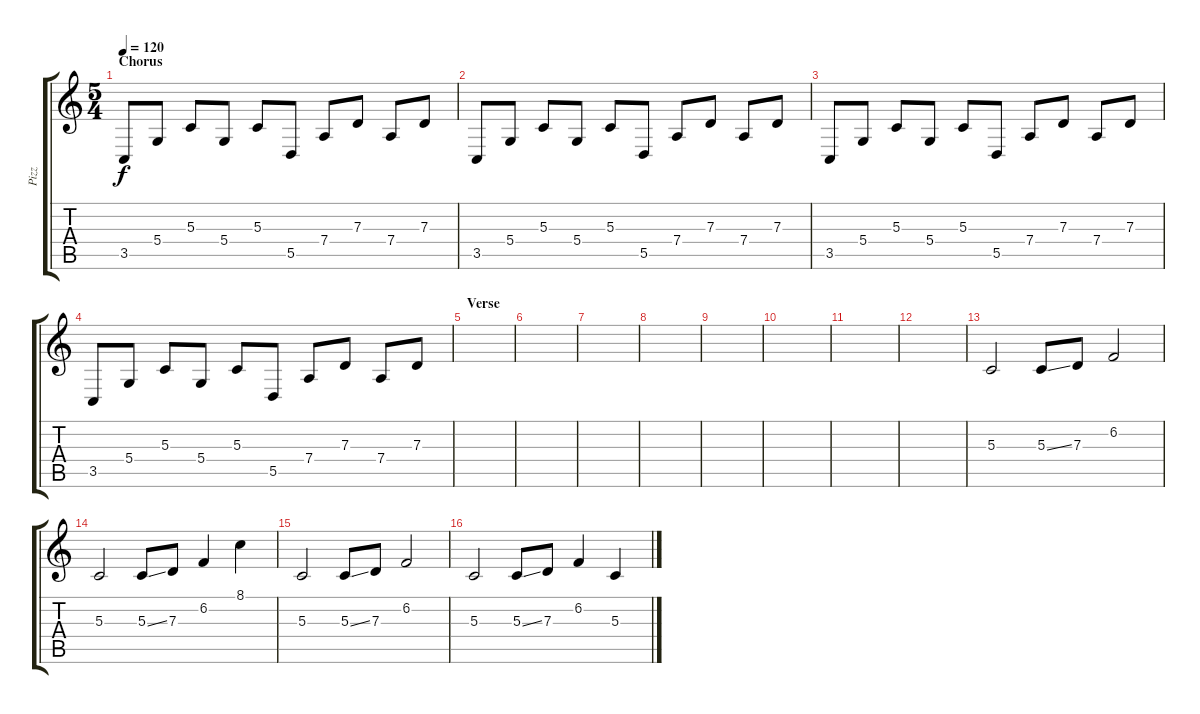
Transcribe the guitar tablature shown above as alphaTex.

\track ("Pizz" "Pizz") {instrument pizzicatostrings}
\staff {score tabs}
\tuning (E4 B3 G3 D3 A2 E2) {hide}
\ts (5 4)
\section ("" "Chorus")
\tempo 120
\clef g2
\ks c
3.5.8{dy f} 5.4.8 5.3.8 5.4.8 5.3.8 5.5.8 7.4.8 7.3.8 7.4.8 7.3.8 |
3.5.8 5.4.8 5.3.8 5.4.8 5.3.8 5.5.8 7.4.8 7.3.8 7.4.8 7.3.8 |
3.5.8 5.4.8 5.3.8 5.4.8 5.3.8 5.5.8 7.4.8 7.3.8 7.4.8 7.3.8 |
3.5.8 5.4.8 5.3.8 5.4.8 5.3.8 5.5.8 7.4.8 7.3.8 7.4.8 7.3.8 |
\section ("" "Verse")
|
|
|
|
|
|
|
|
5.3.2{instrument pizzicatostrings} 5.3{ss}.8 7.3.8 6.2.2 |
5.3.2 5.3{ss}.8 7.3.8 6.2.4 8.1.4 |
5.3.2 5.3{ss}.8 7.3.8 6.2.2 |
5.3.2 5.3{ss}.8 7.3.8 6.2.4 5.3.4
